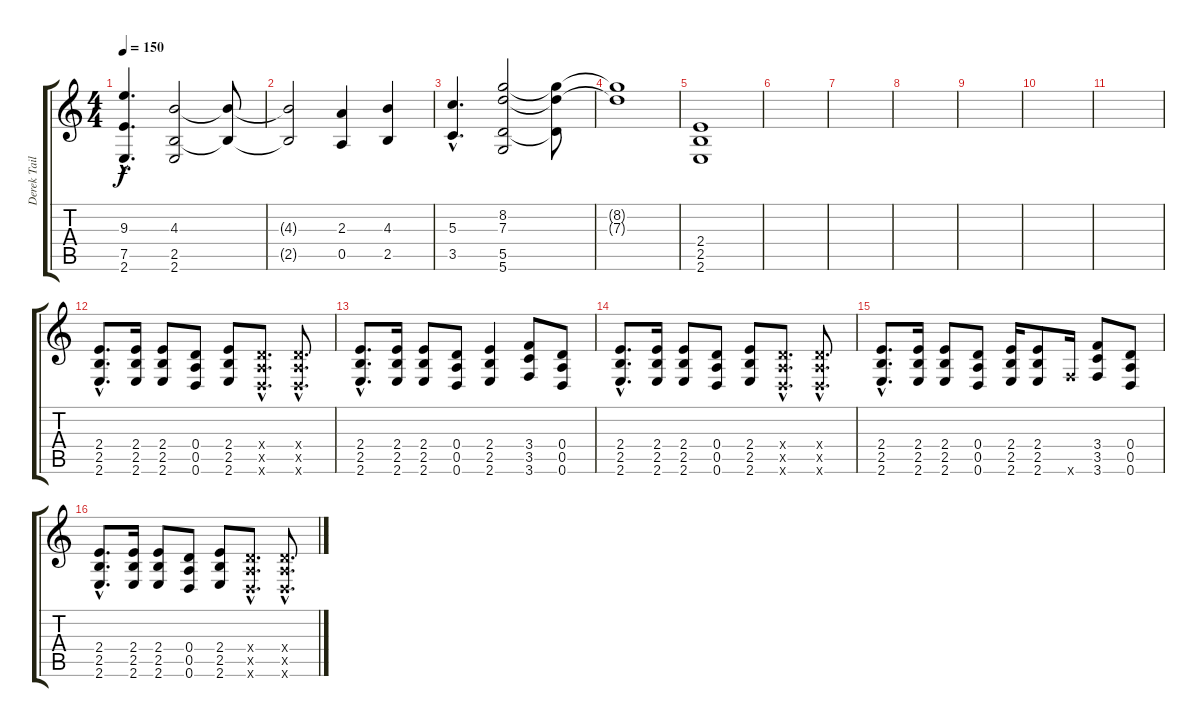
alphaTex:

\track ("Derek Tailer-guitar" "Derek Tail") {instrument overdrivenguitar}
\staff {score tabs}
\tuning (E4 B3 G3 D3 A2 D2) {hide}
\ts (4 4)
\tempo 150
\clef g2
\ks c
(9.3{hac} 7.5{hac} 2.6{hac}).4{d dy f} (4.3 2.5 2.6).2 (4.3{t} 2.5{t}).8 |
(4.3{t} 2.5{t}).2 (2.3 0.5).4 (4.3 2.5).4 |
(5.3{hac} 3.5{hac}).4{d} (8.2 7.3 5.5 5.6).2 (8.2{t} 7.3{t} 5.5{t}).8 |
(8.2{t} 7.3{t}).1 |
(2.4 2.5 2.6).1 |
|
|
|
|
|
|
(2.4{hac} 2.5{hac} 2.6{hac}).8{d} (2.4 2.5 2.6).16 (2.4 2.5 2.6).8 (0.4 0.5 0.6).8 (2.4 2.5 2.6).8 (0.4{hac x} 0.5{hac x} 0.6{hac x}).8{d} (0.4{hac x} 0.5{hac x} 0.6{hac x}).8{d} |
(2.4{hac} 2.5{hac} 2.6{hac}).8{d} (2.4 2.5 2.6).16 (2.4 2.5 2.6).8 (0.4 0.5 0.6).8 (2.4 2.5 2.6).4 (3.4 3.5 3.6).8 (0.4 0.5 0.6).8 |
(2.4{hac} 2.5{hac} 2.6{hac}).8{d} (2.4 2.5 2.6).16 (2.4 2.5 2.6).8 (0.4 0.5 0.6).8 (2.4 2.5 2.6).8 (0.4{hac x} 0.5{hac x} 0.6{hac x}).8{d} (0.4{hac x} 0.5{hac x} 0.6{hac x}).8{d} |
(2.4{hac} 2.5{hac} 2.6{hac}).8{d} (2.4 2.5 2.6).16 (2.4 2.5 2.6).8 (0.4 0.5 0.6).8 (2.4 2.5 2.6).16 (2.4 2.5 2.6).8 3.6{x}.16 (3.4 3.5 3.6).8 (0.4 0.5 0.6).8 |
(2.4{hac} 2.5{hac} 2.6{hac}).8{d} (2.4 2.5 2.6).16 (2.4 2.5 2.6).8 (0.4 0.5 0.6).8 (2.4 2.5 2.6).8 (0.4{hac x} 0.5{hac x} 0.6{hac x}).8{d} (0.4{hac x} 0.5{hac x} 0.6{hac x}).8{d}
